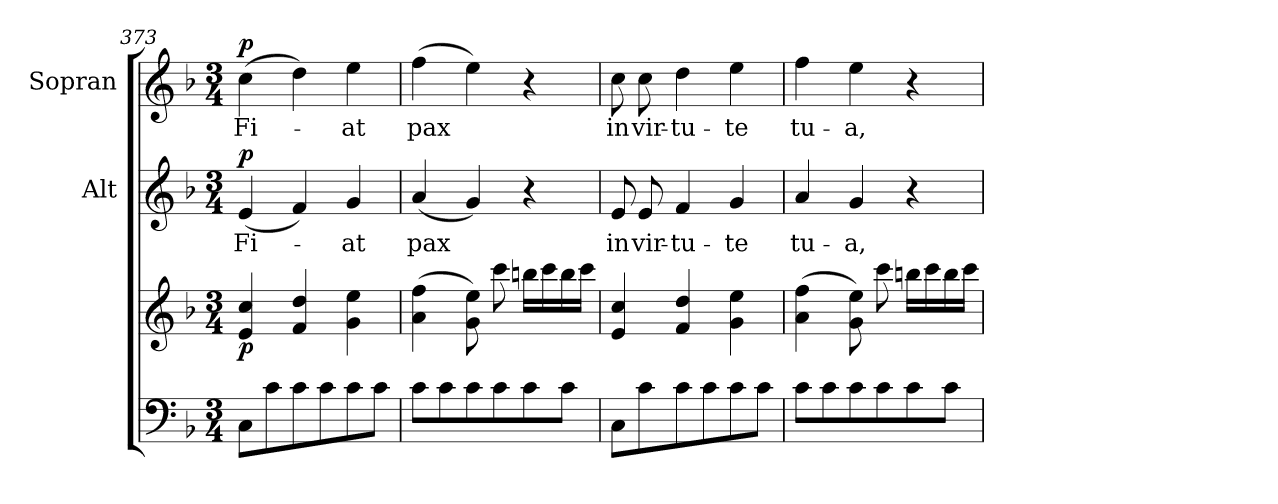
**kern	**kern	**dynam	**kern	**text	**dynam	**kern	**text	**dynam
*part3	*part3	*part3	*part2	*part2	*part2	*part1	*part1	*part1
*staff4	*staff3	*staff3/4	*staff2	*staff2	*staff2	*staff1	*staff1	*staff1
*	*	*	*I"Alt	*	*	*I"Sopran	*	*
*	*	*	*I'A.	*	*	*I'S.	*	*
*clefF4	*clefG2	*	*clefG2	*	*	*clefG2	*	*
*k[b-]	*k[b-]	*	*k[b-]	*	*	*k[b-]	*	*
*F:	*F:	*	*F:	*	*	*F:	*	*
*M3/4	*M3/4	*	*M3/4	*	*	*M3/4	*	*
=373	=373	=373	=373	=373	=373	=373	=373	=373
!	!	!LO:DY:b	!	!LO:LY:b	!LO:DY:a	!	!LO:LY:b	!LO:DY:a
8C\L	4e/ 4cc/	p	(<4e/	Fi-	p	(>4cc\	Fi-	p
8c\	.	.	.	.	.	.	.	.
8c\	4f/ 4dd/	.	4f/)	.	.	4dd\)	.	.
8c\	.	.	.	.	.	.	.	.
!	!	!	!	!LO:LY:b	!	!	!LO:LY:b	!
8c\	4g\ 4ee\	.	4g/	-at	.	4ee\	-at	.
8c\J	.	.	.	.	.	.	.	.
=374	=374	=374	=374	=374	=374	=374	=374	=374
!	!	!	!	!LO:LY:b	!	!	!LO:LY:b	!
8c\L	(>4a\ 4ff\	.	(<4a/	pax	.	(>4ff\	pax	.
8c\	.	.	.	.	.	.	.	.
8c\	8g\ 8ee\)	.	4g/)	.	.	4ee\)	.	.
8c\	8ccc\	.	.	.	.	.	.	.
8c\	16bbn\LL	.	4r	.	.	4r	.	.
.	16ccc\	.	.	.	.	.	.	.
8c\J	16bb\	.	.	.	.	.	.	.
.	16ccc\JJ	.	.	.	.	.	.	.
=375	=375	=375	=375	=375	=375	=375	=375	=375
!	!	!	!	!LO:LY:b	!	!	!LO:LY:b	!
8C\L	4e/ 4cc/	.	8e/	in	.	8cc\	in	.
!	!	!	!	!LO:LY:b	!	!	!LO:LY:b	!
8c\	.	.	8e/	vir-	.	8cc\	vir-	.
!	!	!	!	!LO:LY:b	!	!	!LO:LY:b	!
8c\	4f/ 4dd/	.	4f/	-tu-	.	4dd\	-tu-	.
8c\	.	.	.	.	.	.	.	.
!	!	!	!	!LO:LY:b	!	!	!LO:LY:b	!
8c\	4g\ 4ee\	.	4g/	-te	.	4ee\	-te	.
8c\J	.	.	.	.	.	.	.	.
!!LO:LB:g=z
=376	=376	=376	=376	=376	=376	=376	=376	=376
!	!	!	!	!LO:LY:b	!	!	!LO:LY:b	!
8c\L	(>4a\ 4ff\	.	4a/	tu-	.	4ff\	tu-	.
8c\	.	.	.	.	.	.	.	.
!	!	!	!	!LO:LY:b	!	!	!LO:LY:b	!
8c\	8g\ 8ee\)	.	4g/	-a,	.	4ee\	-a,	.
8c\	8ccc\	.	.	.	.	.	.	.
8c\	16bbn\LL	.	4r	.	.	4r	.	.
.	16ccc\	.	.	.	.	.	.	.
8c\J	16bb\	.	.	.	.	.	.	.
.	16ccc\JJ	.	.	.	.	.	.	.
=	=	=	=	=	=	=	=	=
*-	*-	*-	*-	*-	*-	*-	*-	*-
